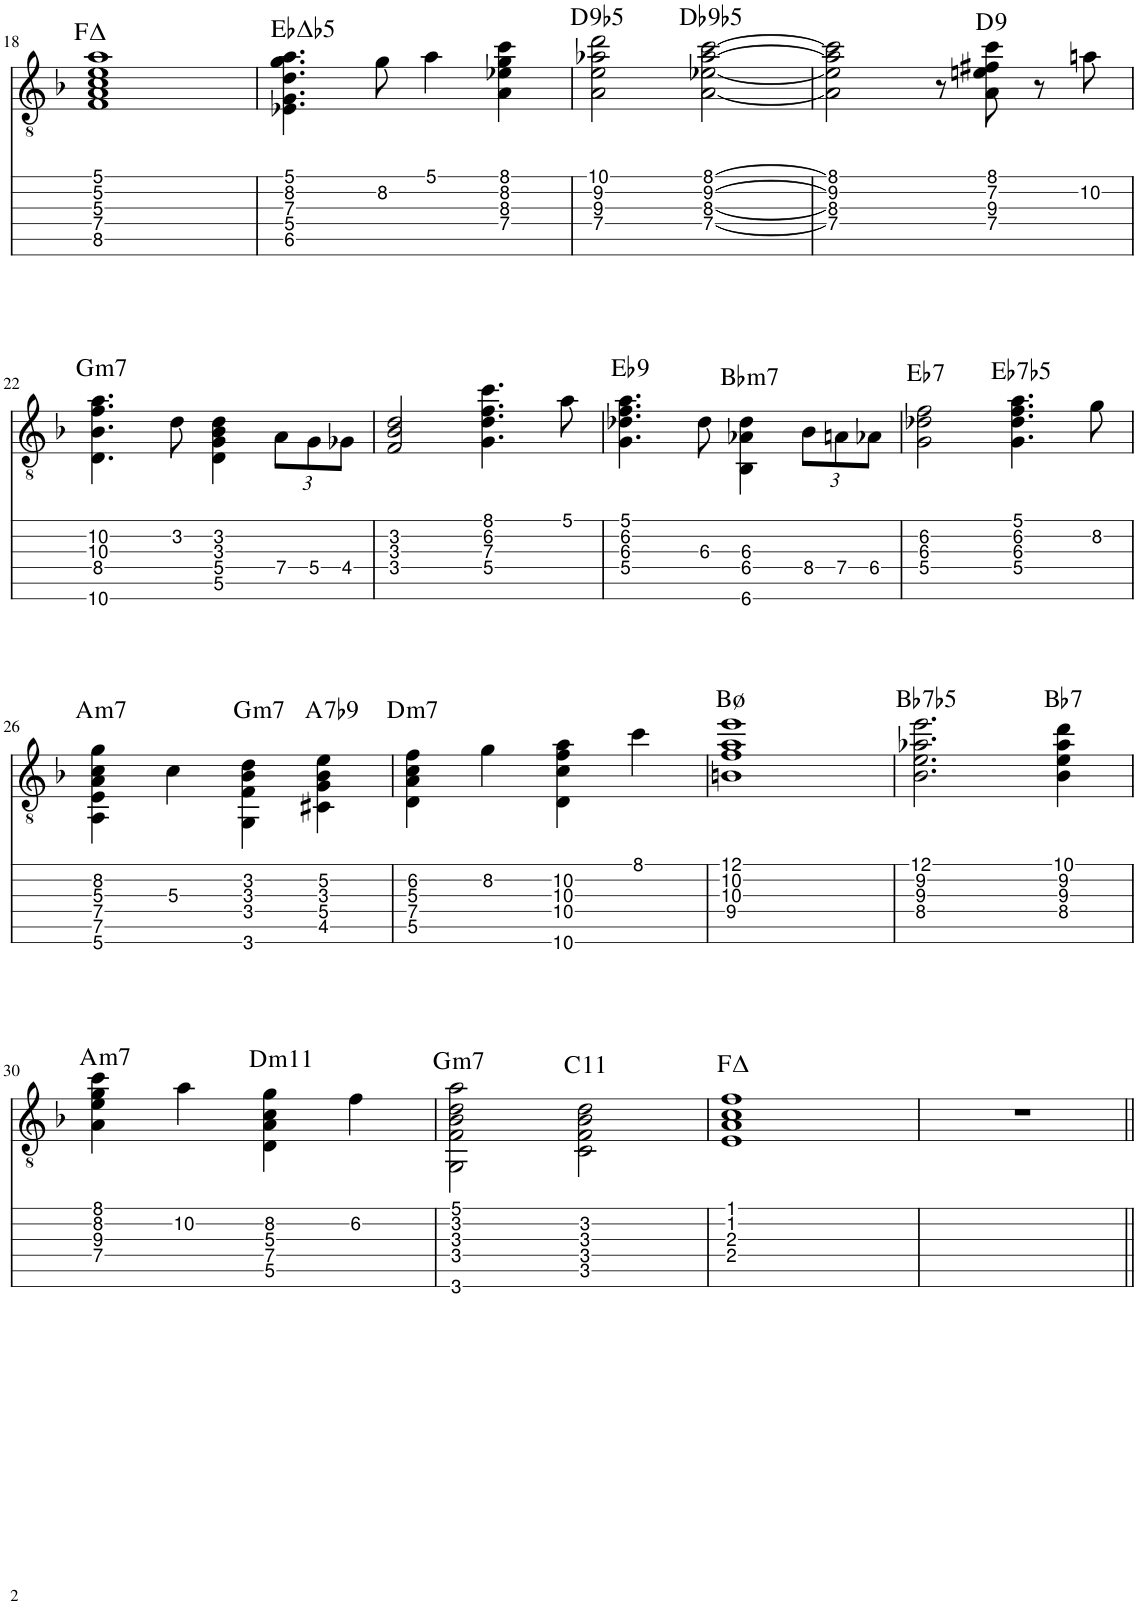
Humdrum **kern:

**kern	**kern	**harte
*part1	*part1	*part1
*staff2	*staff1	*
*I"Chitarra elettrica	*	*
*I'Chit. el.	*	*
!!LO:PB:g=z
*	*clefGv2	*
*k[b-]	*k[b-]	*
*M4/4	*M4/4	*
=18	=18	=18
1F 1A 1c 1e 1a	1F 1A 1c 1e 1a	F:maj
=19	=19	=19
4.E-X 4.G 4.d 4.g 4.a	4.E-X\ 4.G\ 4.d\ 4.g\ 4.a\	Eb:(3,b5)
8g	8g\	.
4a	4a\	.
4A 4e-X 4g 4cc	4A\ 4e-X\ 4g\ 4cc\	.
=20	=20	=20
!	!	!LO:H:kt=9
2A 2e 2a-X 2dd	2A\ 2e\ 2a-X\ 2dd\	D:(3,b5,b7,9)
!	!	!LO:H:kt=9
[2A [2e-X [2a- [2cc	[2A\ [2e-X\ [2a-\ [2cc\	Db:(3,b5,b7,9)
=21	=21	=21
2A] 2e-X] 2a-] 2cc]	2A\] 2e-\] 2a-\] 2cc\]	.
8r	8r	.
!	!	!LO:H:kt=9
8A 8e 8f#X 8cc	8A\ 8en\ 8f#X\ 8cc\	D:9
8r	8r	.
8a	8an\	.
!!LO:LB:g=z
=22	=22	=22
!	!	!LO:H:kt=m7
4.D 4.B- 4.f 4.a	4.D\ 4.B-\ 4.f\ 4.a\	G:min7
8d	8d\	.
4D 4G 4B- 4d	4D\ 4G\ 4B-\ 4d\	.
*Xbrackettup	*Xbrackettup	*
12AL	12A\L	.
12G	12G\	.
12G-J	12G-X\J	.
=23	=23	=23
2F 2B- 2d	2F/ 2B-/ 2d/	.
4.G 4.d 4.f 4.cc	4.G\ 4.d\ 4.f\ 4.cc\	.
8a	8a\	.
=24	=24	=24
!	!	!LO:H:kt=9
4.G 4.d-X 4.f 4.a	4.G\ 4.d-X\ 4.f\ 4.a\	Eb:9
8d-	8d-\	.
!	!	!LO:H:kt=m7
4BB- 4A-X 4d-	4BB-\ 4A-X\ 4d-\	Bb:min7
12B-L	12B-\L	.
12A	12An\	.
12A-J	12A-X\J	.
=25	=25	=25
!	!	!LO:H:kt=7
2G 2d- 2f-X	2G\ 2d-X\ 2f\	Eb:7
!	!	!LO:H:kt=7
4.G 4.d- 4.f 4.a	4.G\ 4.d-\ 4.f\ 4.a\	Eb:(3,b5,b7)
8g	8g\	.
!!LO:LB:g=z
=26	=26	=26
!	!	!LO:H:kt=m7
4AA 4E 4A 4c 4g	4AA\ 4E\ 4A\ 4c\ 4g\	A:min7
4c	4c\	.
!	!	!LO:H:kt=m7
4GG 4F 4B- 4d	4GG\ 4F\ 4B-\ 4d\	G:min7
!	!	!LO:H:kt=7
4C#X 4G 4B- 4e	4C#X\ 4G\ 4B-\ 4e\	A:7(b9)
=27	=27	=27
!	!	!LO:H:kt=m7
4D 4A 4c 4f	4D\ 4A\ 4c\ 4f\	D:min7
4g	4g\	.
4D 4c 4f-X 4a	4D\ 4c\ 4f\ 4a\	.
4cc	4cc\	.
=28	=28	=28
1B 1f 1a 1ee	1Bn 1f 1a 1ee	B:hdim7
=29	=29	=29
!	!	!LO:H:kt=7
2.B- 2.e 2.a- 2.ee	2.B-\ 2.e\ 2.a-X\ 2.ee\	Bb:(3,b5,b7)
!	!	!LO:H:kt=7
4B- 4e 4a- 4dd	4B-\ 4e\ 4a-\ 4dd\	Bb:7
!!LO:LB:g=z
=30	=30	=30
!	!	!LO:H:kt=m7
4A 4e 4g 4cc	4A\ 4e\ 4g\ 4cc\	A:min7
4a	4a\	.
!	!	!LO:H:kt=m11
4D 4A 4c 4g	4D\ 4A\ 4c\ 4g\	D:min9(11)
4f	4f\	.
=31	=31	=31
!	!	!LO:H:kt=m7
2GG 2F 2B- 2d 2a	2GG\ 2F\ 2B-\ 2d\ 2a\	G:min7
!	!	!LO:H:kt=11
2C 2F 2B- 2d	2C\ 2F\ 2B-\ 2d\	C:9(11)
=32	=32	=32
1E 1A 1c 1f	1E 1A 1c 1f	F:maj
=33	=33	=33
1r	1r	.
=||	=||	=||
*-	*-	*-
